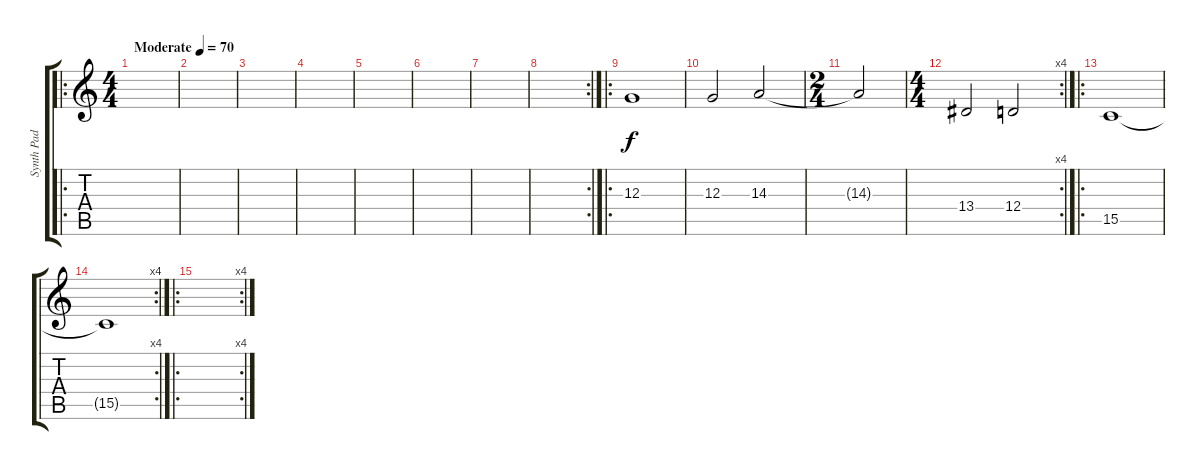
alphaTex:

\track ("Synth Pad" "Synth Pad") {instrument pad8sweep}
\staff {score tabs}
\tuning (E4 B3 G3 D3 A2 E2) {hide}
\ro
\ts (4 4)
\tempo (70 "Moderate")
\clef g2
\ks c
|
|
|
|
|
|
|
\rc 2
|
\ro
12.3.1 |
12.3.2 14.3.2 |
\ts (2 4)
14.3{t}.2 |
\rc 4
\ts (4 4)
13.4.2 12.4.2 |
\ro
15.5.1{volume 0} |
\rc 4
15.5{t}.1 |
\ro
\rc 4
